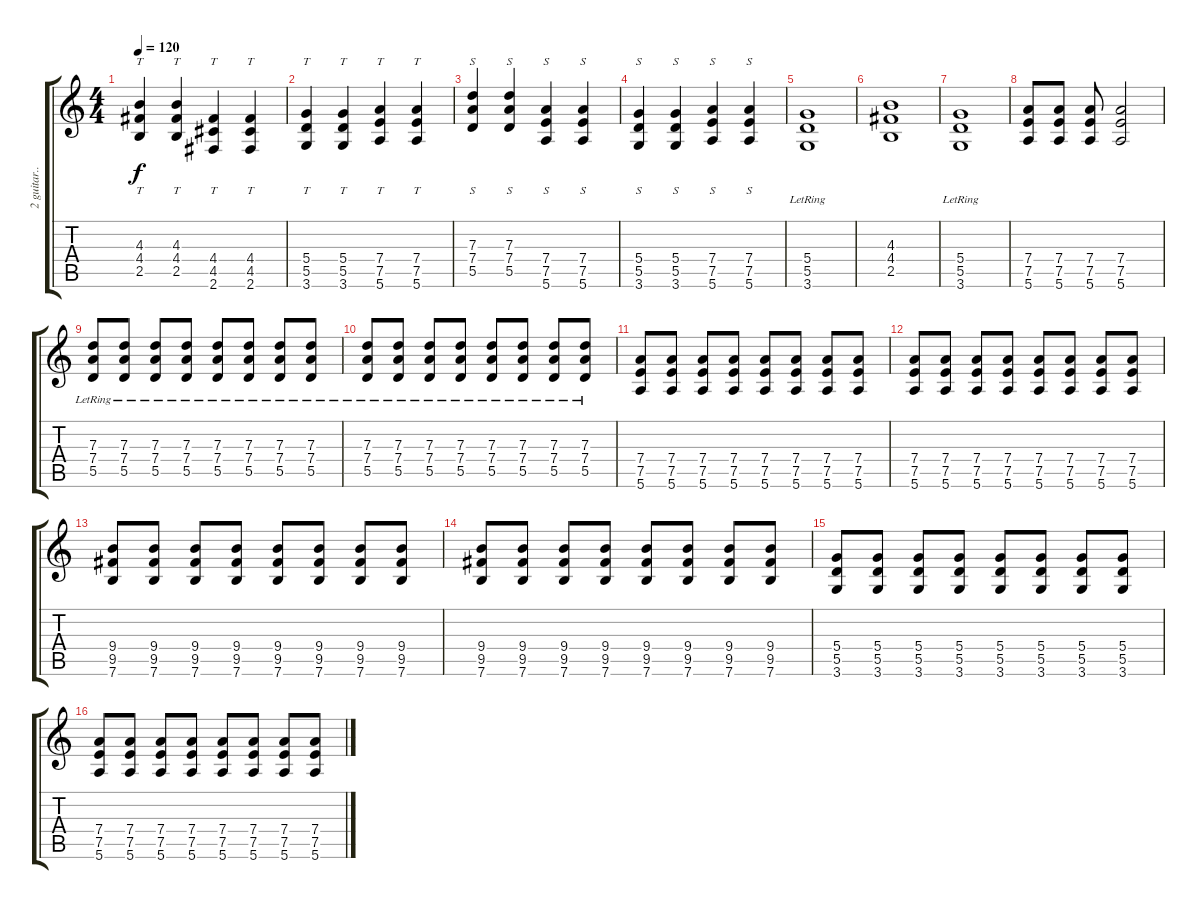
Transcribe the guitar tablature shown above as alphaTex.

\track ("2 guitar....... mirul" "2 guitar..") {instrument overdrivenguitar}
\staff {score tabs}
\tuning (E4 B3 G3 D3 A2 E2) {hide}
\ts (4 4)
\tempo 120
\clef g2
\ks c
(4.3 4.4 2.5).4{tt dy f} (4.3 4.4 2.5).4{tt} (4.4 4.5 2.6).4{tt} (4.4 4.5 2.6).4{tt} |
(5.4 5.5 3.6).4{tt} (5.4 5.5 3.6).4{tt} (7.4 7.5 5.6).4{tt} (7.4 7.5 5.6).4{tt} |
(7.3 7.4 5.5).4{s} (7.3 7.4 5.5).4{s} (7.4 7.5 5.6).4{s} (7.4 7.5 5.6).4{s} |
(5.4 5.5 3.6).4{s} (5.4 5.5 3.6).4{s} (7.4 7.5 5.6).4{s} (7.4 7.5 5.6).4{s} |
(5.4 5.5 3.6{lr}).1{volume 10} |
(4.3 4.4 2.5).1 |
(5.4 5.5 3.6{lr}).1 |
(7.4 7.5 5.6).8{volume 11} (7.4 7.5 5.6).8 (7.4 7.5 5.6).8 (7.4 7.5 5.6).2 |
(7.3{lr} 7.4{lr} 5.5{lr}).8 (7.3{lr} 7.4{lr} 5.5{lr}).8 (7.3{lr} 7.4{lr} 5.5{lr}).8 (7.3{lr} 7.4{lr} 5.5{lr}).8 (7.3{lr} 7.4{lr} 5.5{lr}).8 (7.3{lr} 7.4{lr} 5.5{lr}).8 (7.3{lr} 7.4{lr} 5.5{lr}).8 (7.3{lr} 7.4{lr} 5.5{lr}).8 |
(7.3{lr} 7.4{lr} 5.5{lr}).8 (7.3{lr} 7.4{lr} 5.5{lr}).8 (7.3{lr} 7.4{lr} 5.5{lr}).8 (7.3{lr} 7.4{lr} 5.5{lr}).8 (7.3{lr} 7.4{lr} 5.5{lr}).8 (7.3{lr} 7.4{lr} 5.5{lr}).8 (7.3{lr} 7.4{lr} 5.5{lr}).8 (7.3{lr} 7.4{lr} 5.5{lr}).8 |
(7.4 7.5 5.6).8 (7.4 7.5 5.6).8 (7.4 7.5 5.6).8 (7.4 7.5 5.6).8 (7.4 7.5 5.6).8 (7.4 7.5 5.6).8 (7.4 7.5 5.6).8 (7.4 7.5 5.6).8 |
(7.4 7.5 5.6).8 (7.4 7.5 5.6).8 (7.4 7.5 5.6).8 (7.4 7.5 5.6).8 (7.4 7.5 5.6).8 (7.4 7.5 5.6).8 (7.4 7.5 5.6).8 (7.4 7.5 5.6).8 |
(9.4 9.5 7.6).8 (9.4 9.5 7.6).8 (9.4 9.5 7.6).8 (9.4 9.5 7.6).8 (9.4 9.5 7.6).8 (9.4 9.5 7.6).8 (9.4 9.5 7.6).8 (9.4 9.5 7.6).8 |
(9.4 9.5 7.6).8 (9.4 9.5 7.6).8 (9.4 9.5 7.6).8 (9.4 9.5 7.6).8 (9.4 9.5 7.6).8 (9.4 9.5 7.6).8 (9.4 9.5 7.6).8 (9.4 9.5 7.6).8 |
(5.4 5.5 3.6).8 (5.4 5.5 3.6).8 (5.4 5.5 3.6).8 (5.4 5.5 3.6).8 (5.4 5.5 3.6).8 (5.4 5.5 3.6).8 (5.4 5.5 3.6).8 (5.4 5.5 3.6).8 |
(7.4 7.5 5.6).8 (7.4 7.5 5.6).8 (7.4 7.5 5.6).8 (7.4 7.5 5.6).8 (7.4 7.5 5.6).8 (7.4 7.5 5.6).8 (7.4 7.5 5.6).8 (7.4 7.5 5.6).8
